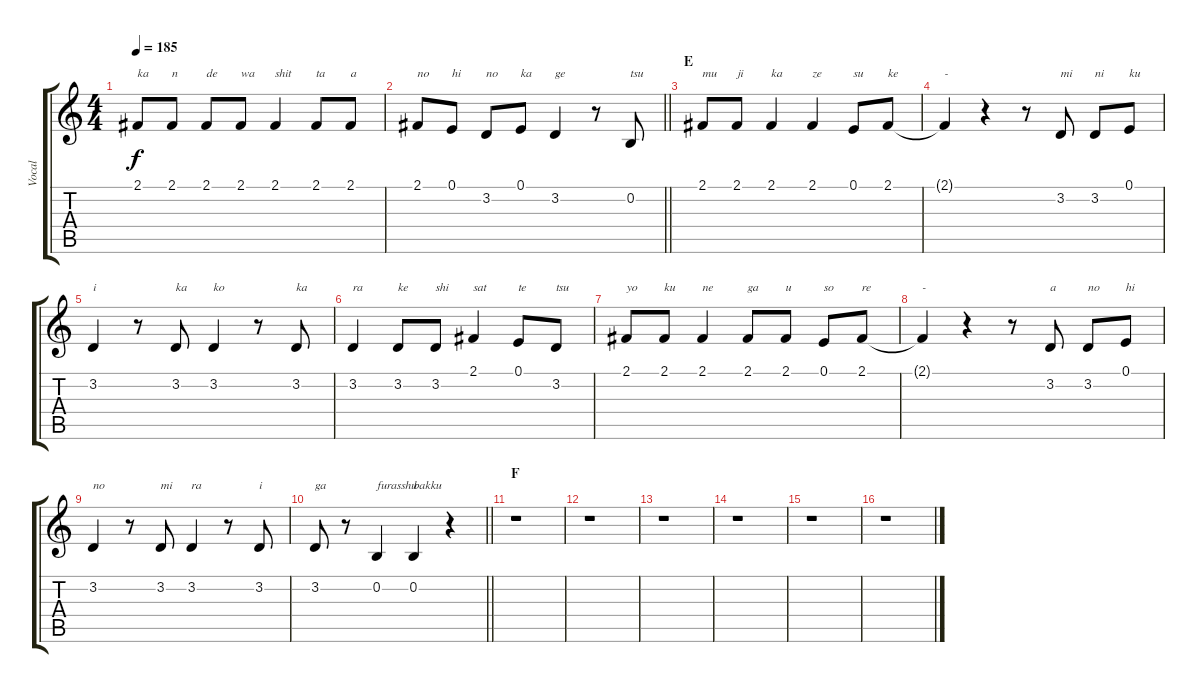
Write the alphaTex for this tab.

\track ("Vocal" "Vocal") {instrument clarinet}
\staff {score tabs}
\tuning (E4 B3 G3 D3 A2 E2) {hide}
\ts (4 4)
\tempo 185
\clef g2
\ks c
2.1.8{txt "ka" dy f} 2.1.8{txt "n"} 2.1.8{txt "de"} 2.1.8{txt "wa"} 2.1.4{txt "shit"} 2.1.8{txt "ta"} 2.1.8{txt "a"} |
\barLineRight lightlight
2.1.8{txt "no"} 0.1.8{txt "hi"} 3.2.8{txt "no"} 0.1.8{txt "ka"} 3.2.4{txt "ge"} r.8 0.2.8{txt "tsu"} |
\section ("" "E")
2.1.8{txt "mu"} 2.1.8{txt "ji"} 2.1.4{txt "ka"} 2.1.4{txt "ze"} 0.1.8{txt "su"} 2.1.8{txt "ke"} |
2.1{t}.4{txt "-"} r.4 r.8 3.2.8{txt "mi"} 3.2.8{txt "ni"} 0.1.8{txt "ku"} |
3.2.4{txt "i"} r.8 3.2.8{txt "ka"} 3.2.4{txt "ko"} r.8 3.2.8{txt "ka"} |
3.2.4{txt "ra"} 3.2.8{txt "ke"} 3.2.8{txt "shi"} 2.1.4{txt "sat"} 0.1.8{txt "te"} 3.2.8{txt "tsu"} |
2.1.8{txt "yo"} 2.1.8{txt "ku"} 2.1.4{txt "ne"} 2.1.8{txt "ga"} 2.1.8{txt "u"} 0.1.8{txt "so"} 2.1.8{txt "re"} |
2.1{t}.4{txt "-"} r.4 r.8 3.2.8{txt "a"} 3.2.8{txt "no"} 0.1.8{txt "hi"} |
3.2.4{txt "no"} r.8 3.2.8{txt "mi"} 3.2.4{txt "ra"} r.8 3.2.8{txt "i"} |
\barLineRight lightlight
3.2.8{txt "ga"} r.8 0.2.4{txt "furasshu"} 0.2.4{txt "bakku"} r.4 |
\section ("" "F")
r.1 |
r.1 |
r.1 |
r.1 |
r.1 |
r.1
